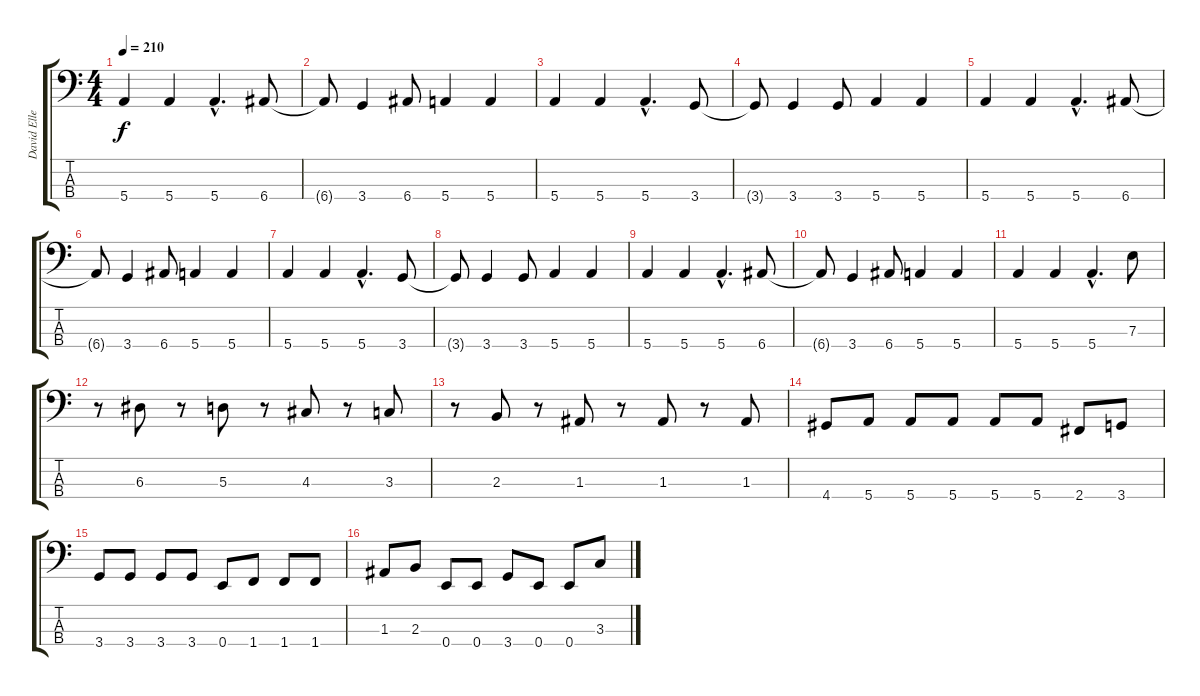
\track ("David Ellefson" "David Elle") {instrument electricbassfinger}
\staff {score tabs}
\tuning (G2 D2 A1 E1) {hide}
\ts (4 4)
\tempo 210
\clef f4
\ks c
5.4.4{dy f} 5.4.4 5.4{hac}.4{d} 6.4.8 |
6.4{t}.8 3.4.4 6.4.8 5.4.4 5.4.4 |
5.4.4 5.4.4 5.4{hac}.4{d} 3.4.8 |
3.4{t}.8 3.4.4 3.4.8 5.4.4 5.4.4 |
5.4.4 5.4.4 5.4{hac}.4{d} 6.4.8 |
6.4{t}.8 3.4.4 6.4.8 5.4.4 5.4.4 |
5.4.4 5.4.4 5.4{hac}.4{d} 3.4.8 |
3.4{t}.8 3.4.4 3.4.8 5.4.4 5.4.4 |
5.4.4 5.4.4 5.4{hac}.4{d} 6.4.8 |
6.4{t}.8 3.4.4 6.4.8 5.4.4 5.4.4 |
5.4.4 5.4.4 5.4{hac}.4{d} 7.3.8 |
r.8 6.3.8 r.8 5.3.8 r.8 4.3.8 r.8 3.3.8 |
r.8 2.3.8 r.8 1.3.8 r.8 1.3.8 r.8 1.3.8 |
4.4.8 5.4.8 5.4.8 5.4.8 5.4.8 5.4.8 2.4.8 3.4.8 |
3.4.8 3.4.8 3.4.8 3.4.8 0.4.8 1.4.8 1.4.8 1.4.8 |
1.3.8 2.3.8 0.4.8 0.4.8 3.4.8 0.4.8 0.4.8 3.3.8
